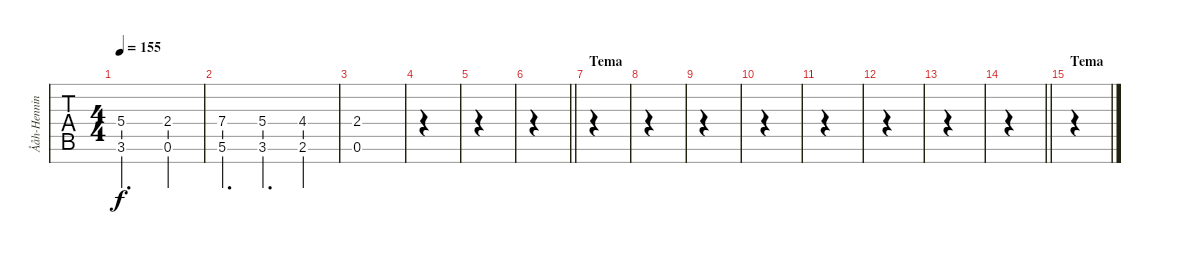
\track ("Ååh-Henning" "Ååh-Hennin") {instrument acousticguitarnylon}
\staff {tabs}
\tuning (E4 B3 G3 D3 A2 E2 B1) {hide}
\ts (4 4)
\tempo 155
\clef g2
\ks eminor
(5.4 3.6).2{d dy f} (2.4 0.6).4 |
(7.4 5.6).4{d} (5.4 3.6).4{d} (4.4 2.6).4 |
(2.4 0.6).1 |
|
|
\barLineRight lightlight
|
\section ("" "Tema")
|
|
|
|
|
|
|
\barLineRight lightlight
|
\section ("" "Tema")
